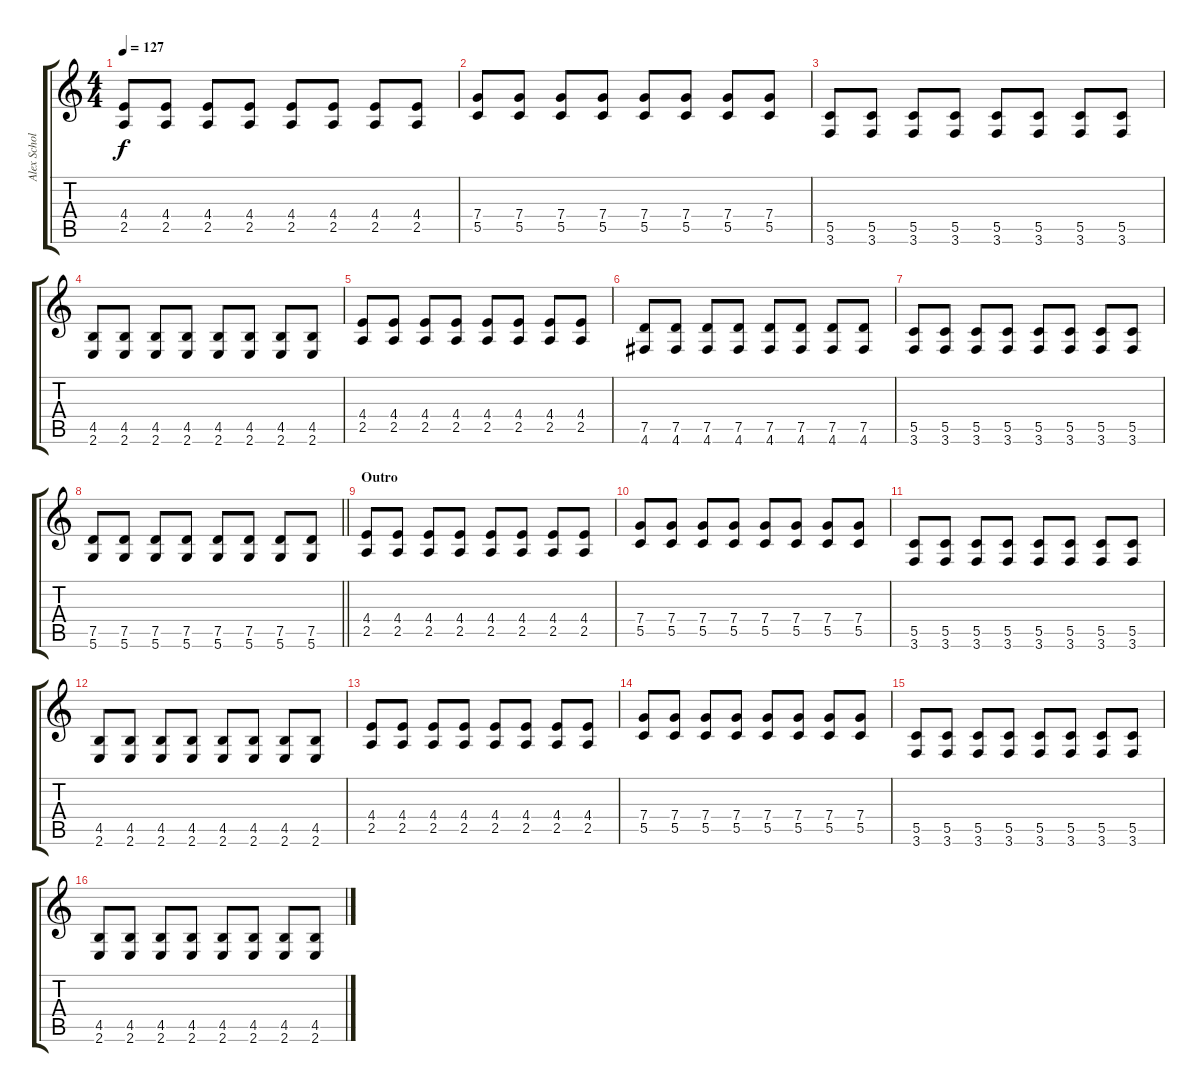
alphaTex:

\track ("Alex Scholpp " "Alex Schol") {instrument overdrivenguitar}
\staff {score tabs}
\tuning (D4 A3 F3 C3 G2 D2) {hide}
\ts (4 4)
\tempo 127
\clef g2
\ks c
(4.4 2.5).8{dy f} (4.4 2.5).8 (4.4 2.5).8 (4.4 2.5).8 (4.4 2.5).8 (4.4 2.5).8 (4.4 2.5).8 (4.4 2.5).8 |
(7.4 5.5).8 (7.4 5.5).8 (7.4 5.5).8 (7.4 5.5).8 (7.4 5.5).8 (7.4 5.5).8 (7.4 5.5).8 (7.4 5.5).8 |
(5.5 3.6).8 (5.5 3.6).8 (5.5 3.6).8 (5.5 3.6).8 (5.5 3.6).8 (5.5 3.6).8 (5.5 3.6).8 (5.5 3.6).8 |
(4.5 2.6).8 (4.5 2.6).8 (4.5 2.6).8 (4.5 2.6).8 (4.5 2.6).8 (4.5 2.6).8 (4.5 2.6).8 (4.5 2.6).8 |
(4.4 2.5).8 (4.4 2.5).8 (4.4 2.5).8 (4.4 2.5).8 (4.4 2.5).8 (4.4 2.5).8 (4.4 2.5).8 (4.4 2.5).8 |
(7.5 4.6).8 (7.5 4.6).8 (7.5 4.6).8 (7.5 4.6).8 (7.5 4.6).8 (7.5 4.6).8 (7.5 4.6).8 (7.5 4.6).8 |
(5.5 3.6).8 (5.5 3.6).8 (5.5 3.6).8 (5.5 3.6).8 (5.5 3.6).8 (5.5 3.6).8 (5.5 3.6).8 (5.5 3.6).8 |
\barLineRight lightlight
(7.5 5.6).8 (7.5 5.6).8 (7.5 5.6).8 (7.5 5.6).8 (7.5 5.6).8 (7.5 5.6).8 (7.5 5.6).8 (7.5 5.6).8 |
\section ("" "Outro")
(4.4 2.5).8 (4.4 2.5).8 (4.4 2.5).8 (4.4 2.5).8 (4.4 2.5).8 (4.4 2.5).8 (4.4 2.5).8 (4.4 2.5).8 |
(7.4 5.5).8 (7.4 5.5).8 (7.4 5.5).8 (7.4 5.5).8 (7.4 5.5).8 (7.4 5.5).8 (7.4 5.5).8 (7.4 5.5).8 |
(5.5 3.6).8 (5.5 3.6).8 (5.5 3.6).8 (5.5 3.6).8 (5.5 3.6).8 (5.5 3.6).8 (5.5 3.6).8 (5.5 3.6).8 |
(4.5 2.6).8 (4.5 2.6).8 (4.5 2.6).8 (4.5 2.6).8 (4.5 2.6).8 (4.5 2.6).8 (4.5 2.6).8 (4.5 2.6).8 |
(4.4 2.5).8 (4.4 2.5).8 (4.4 2.5).8 (4.4 2.5).8 (4.4 2.5).8 (4.4 2.5).8 (4.4 2.5).8 (4.4 2.5).8 |
(7.4 5.5).8 (7.4 5.5).8 (7.4 5.5).8 (7.4 5.5).8 (7.4 5.5).8 (7.4 5.5).8 (7.4 5.5).8 (7.4 5.5).8 |
(5.5 3.6).8 (5.5 3.6).8 (5.5 3.6).8 (5.5 3.6).8 (5.5 3.6).8 (5.5 3.6).8 (5.5 3.6).8 (5.5 3.6).8 |
(4.5 2.6).8 (4.5 2.6).8 (4.5 2.6).8 (4.5 2.6).8 (4.5 2.6).8 (4.5 2.6).8 (4.5 2.6).8 (4.5 2.6).8
